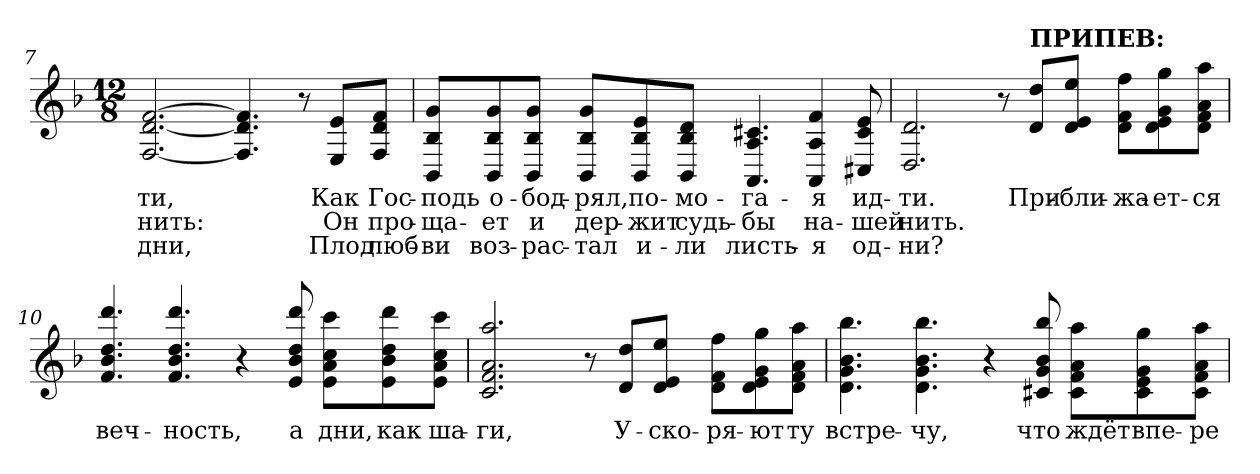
**kern	**text	**text	**text
*part1	*part1	*part1	*part1
*staff1	*staff1	*staff1	*staff1
*clefG2	*	*	*
*k[b-]	*	*	*
*d:	*	*	*
*M12/8	*	*	*
=7	=7	=7	=7
!	!LO:LY:b:color=#000000	!LO:LY:b:color=#000000	!LO:LY:b:color=#000000
[<2.Fi/ [<2.di [>2.fi	ти,	нить:	дни,
4.Fi/] 4.di] 4.fi]	.	.	.
8r	.	.	.
!	!LO:LY:b:color=#000000	!LO:LY:b:color=#000000	!LO:LY:b:color=#000000
8Ei/ 8ei/L	Как	Он	Плод
!	!LO:LY:b:color=#000000	!LO:LY:b:color=#000000	!LO:LY:b:color=#000000
8Fi/ 8di/ 8fi/J	Гос-	про-	люб-
!!LO:LB:g=z
=8	=8	=8	=8
!	!LO:LY:b:color=#000000	!LO:LY:b:color=#000000	!LO:LY:b:color=#000000
8BB-i/ 8B-i/ 8gi/L	-подь	ща-	ви
!	!LO:LY:b:color=#000000	!LO:LY:b:color=#000000	!LO:LY:b:color=#000000
8BB-i/ 8B-i/ 8gi/	о-	ет	воз-
!	!LO:LY:b:color=#000000	!LO:LY:b:color=#000000	!LO:LY:b:color=#000000
8BB-i/ 8B-i/ 8gi/J	-бод-	-и	рас-
!	!LO:LY:b:color=#000000	!LO:LY:b:color=#000000	!LO:LY:b:color=#000000
8BB-i/ 8B-i/ 8gi/L	-рял,	дер-	тал
!	!LO:LY:b:color=#000000	!LO:LY:b:color=#000000	!LO:LY:b:color=#000000
8BB-i/ 8B-i/ 8ei/	по-	жит	и-
!	!LO:LY:b:color=#000000	!LO:LY:b:color=#000000	!LO:LY:b:color=#000000
8BB-i/ 8B-i/ 8di/J	-мо-	-судь-	-ли
!	!LO:LY:b:color=#000000	!LO:LY:b:color=#000000	!LO:LY:b:color=#000000
4.AAi/ 4.Ai 4.c#Xi	га-	бы	листь-
!	!LO:LY:b:color=#000000	!LO:LY:b:color=#000000	!LO:LY:b:color=#000000
4AAi/ 4Ai 4fi	-я	на-	я
!	!LO:LY:b:color=#000000	!LO:LY:b:color=#000000	!LO:LY:b:color=#000000
8C#Xi/ 8c#i 8ei	ид-	шей	од-
=9	=9	=9	=9
!	!LO:LY:b:color=#000000	!LO:LY:b:color=#000000	!LO:LY:b:color=#000000
2.Di/ 2.di	-ти.	нить.	ни?
8r	.	.	.
!LO:TX:a:B:t=ПРИПЕВ&colon;	!	!	!
!	!LO:LY:b:color=#000000	!	!
8di/ 8ddi/L	При-	.	.
!	!LO:LY:b:color=#000000	!	!
8di/ 8ei/ 8eei/J	-бли-	.	.
!	!LO:LY:b:color=#000000	!	!
8di\ 8fi\ 8ffi\L	-жа-	.	.
!	!LO:LY:b:color=#000000	!	!
8di\ 8ei\ 8gi\ 8ggi\	-ет-	.	.
!	!LO:LY:b:color=#000000	!	!
8di\ 8fi\ 8ai\ 8aai\J	-ся	.	.
!!LO:LB:g=z
=10	=10	=10	=10
!	!LO:LY:b:color=#000000	!	!
4.fi/ 4.b-i 4.ddi 4.dddi	веч-	.	.
!	!LO:LY:b:color=#000000	!	!
4.fi/ 4.b-i 4.ddi 4.dddi	-ность,	.	.
4r	.	.	.
!	!LO:LY:b:color=#000000	!	!
8ei/ 8b-i 8ddi 8dddi	а	.	.
!	!LO:LY:b:color=#000000	!	!
8ei\ 8ai\ 8cci\ 8ccci\L	дни,	.	.
!	!LO:LY:b:color=#000000	!	!
8ei\ 8b-i\ 8ddi\ 8dddi\	как	.	.
!	!LO:LY:b:color=#000000	!	!
8ei\ 8ai\ 8cci\ 8ccci\J	ша-	.	.
=11	=11	=11	=11
!	!LO:LY:b:color=#000000	!	!
2.ci/ 2.fi 2.ai 2.aai	-ги,	.	.
8r	.	.	.
!	!LO:LY:b:color=#000000	!	!
8di/ 8ddi/L	У-	.	.
!	!LO:LY:b:color=#000000	!	!
8di/ 8ei/ 8eei/J	-ско-	.	.
!	!LO:LY:b:color=#000000	!	!
8di\ 8fi\ 8ffi\L	-ря-	.	.
!	!LO:LY:b:color=#000000	!	!
8di\ 8ei\ 8gi\ 8ggi\	-ют	.	.
!	!LO:LY:b:color=#000000	!	!
8di\ 8fi\ 8ai\ 8aai\J	ту	.	.
=12	=12	=12	=12
!	!LO:LY:b:color=#000000	!	!
4.di\ 4.gi 4.b-i 4.bb-i	встре-	.	.
!	!LO:LY:b:color=#000000	!	!
4.di\ 4.gi 4.b-i 4.bb-i	-чу,	.	.
4r	.	.	.
!	!LO:LY:b:color=#000000	!	!
8c#Xi/ 8gi 8b-i 8bb-i	что	.	.
!	!LO:LY:b:color=#000000	!	!
8c#i\ 8fi\ 8ai\ 8aai\L	ждёт	.	.
!	!LO:LY:b:color=#000000	!	!
8c#i\ 8ei\ 8gi\ 8ggi\	впе-	.	.
!	!LO:LY:b:color=#000000	!	!
8c#i\ 8fi\ 8ai\ 8aai\J	-ре-	.	.
=	=	=	=
*-	*-	*-	*-
